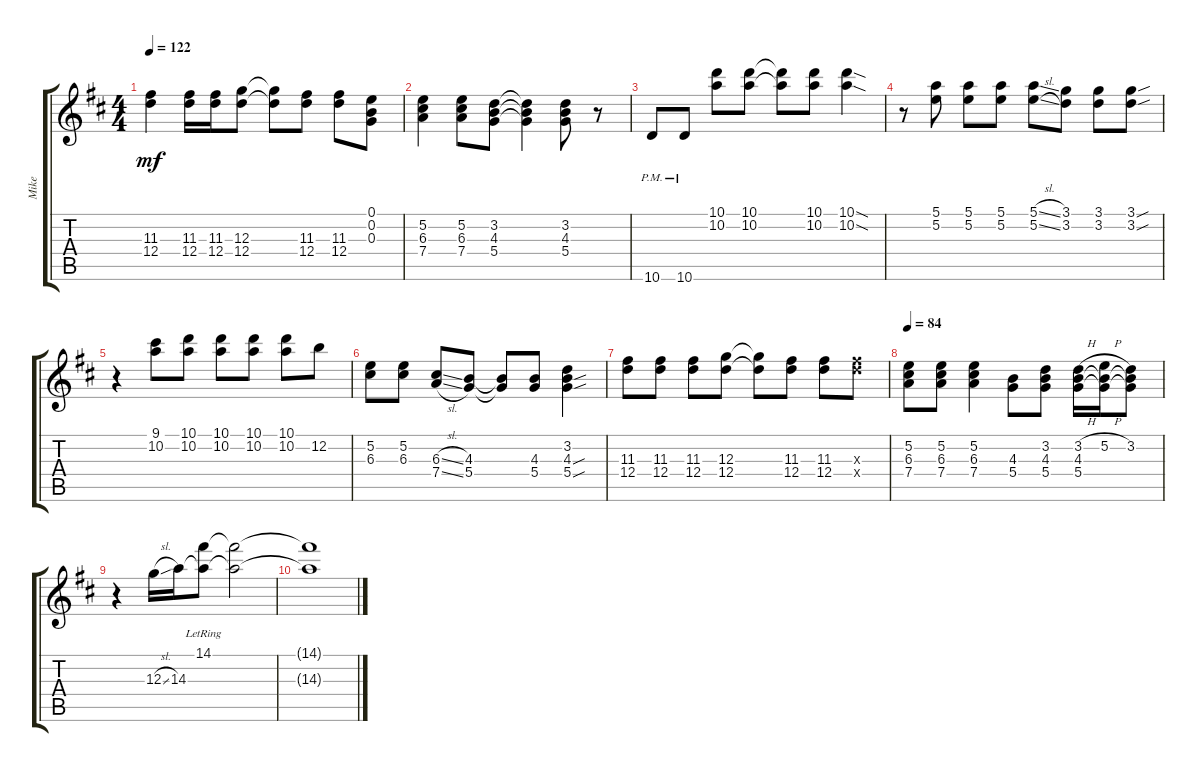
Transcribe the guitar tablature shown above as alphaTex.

\track ("Mike" "Mike") {instrument distortionguitar}
\staff {score tabs}
\tuning (E4 B3 G3 D3 A2 E2) {hide}
\ts (4 4)
\tempo 122
\clef g2
\ks d
(11.3 12.4).4{dy mf} (11.3 12.4).16 (11.3 12.4).16 (12.3 12.4).8 (12.3{t} 12.4{t}).8 (11.3 12.4).8 (11.3 12.4).8 (0.1 0.2 0.3).8 |
(5.2 6.3 7.4).4 (5.2 6.3 7.4).8 (3.2 4.3 5.4).8 (3.2{t} 4.3{t} 5.4{t}).4 (3.2 4.3 5.4).8 r.8 |
10.6{pm}.8 10.6{pm}.8 (10.1 10.2).8 (10.1 10.2).8 (10.1{t} 10.2{t}).8 (10.1 10.2).8 (10.1{sod} 10.2{sod}).4 |
r.8 (5.1 5.2).8 (5.1 5.2).8 (5.1 5.2).8 (5.1{sl} 5.2{sl}).8 (3.1 3.2).8 (3.1 3.2).8 (3.1{sou} 3.2{sou}).8 |
r.4 (9.1 10.2).8 (10.1 10.2).8 (10.1 10.2).8 (10.1 10.2).8 (10.1 10.2).8 12.2.8 |
(5.2 6.3).8 (5.2 6.3).8 (6.3{sl} 7.4{sl}).8 (4.3 5.4).8 (4.3{t} 5.4{t}).8 (4.3 5.4).8 (3.2 4.3{sou} 5.4{sou}).4 |
(11.3 12.4).8 (11.3 12.4).8 (11.3 12.4).8 (12.3 12.4).8 (12.3{t} 12.4{t}).8 (11.3 12.4).8 (11.3 12.4).8 (11.3{x} 12.4{x}).8 |
\tempo 84
(5.2 6.3 7.4).8 (5.2 6.3 7.4).8 (5.2 6.3 7.4).4 (4.3 5.4).8 (3.2 4.3 5.4).8 (3.2{h} 4.3 5.4).16 (5.2{h} 4.3{t} 5.4{t}).16 (3.2 4.3{t} 5.4{t}).8 |
r.4 12.3{sl}.16 14.3.16 (14.1{lr} 14.3{t}).8 (14.1{t} 14.3{t}).2 |
(14.1{t} 14.3{t}).1
